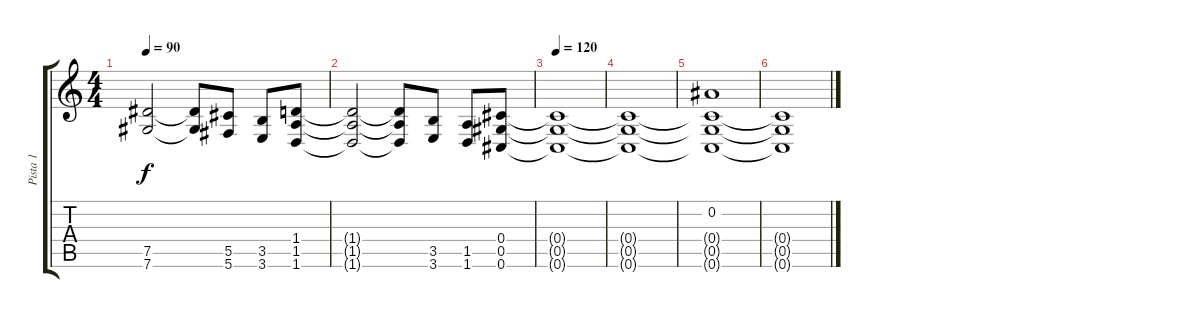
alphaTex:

\track ("Pista 1" "Pista 1") {instrument distortionguitar}
\staff {score tabs}
\tuning (Eb4 Bb3 Gb3 Db3 Ab2 Db2) {hide}
\ts (4 4)
\tempo 90
\clef g2
\ks c
(7.5{t} 7.6{t}).2{dy f} (7.5{t} 7.6{t}).8 (5.5 5.6).8 (3.5 3.6).8 (1.4 1.5 1.6).8 |
(1.4{t} 1.5{t} 1.6{t}).2 (1.4{t} 1.5{t} 1.6{t}).8 (3.5 3.6).8 (1.5 1.6).8 (0.4 0.5 0.6).8{balance 8} |
\tempo 120
(0.4{t} 0.5{t} 0.6{t}).1 |
(0.4{t} 0.5{t} 0.6{t}).1 |
(0.2 0.4{t} 0.5{t} 0.6{t}).1 |
(0.4{t} 0.5{t} 0.6{t}).1
